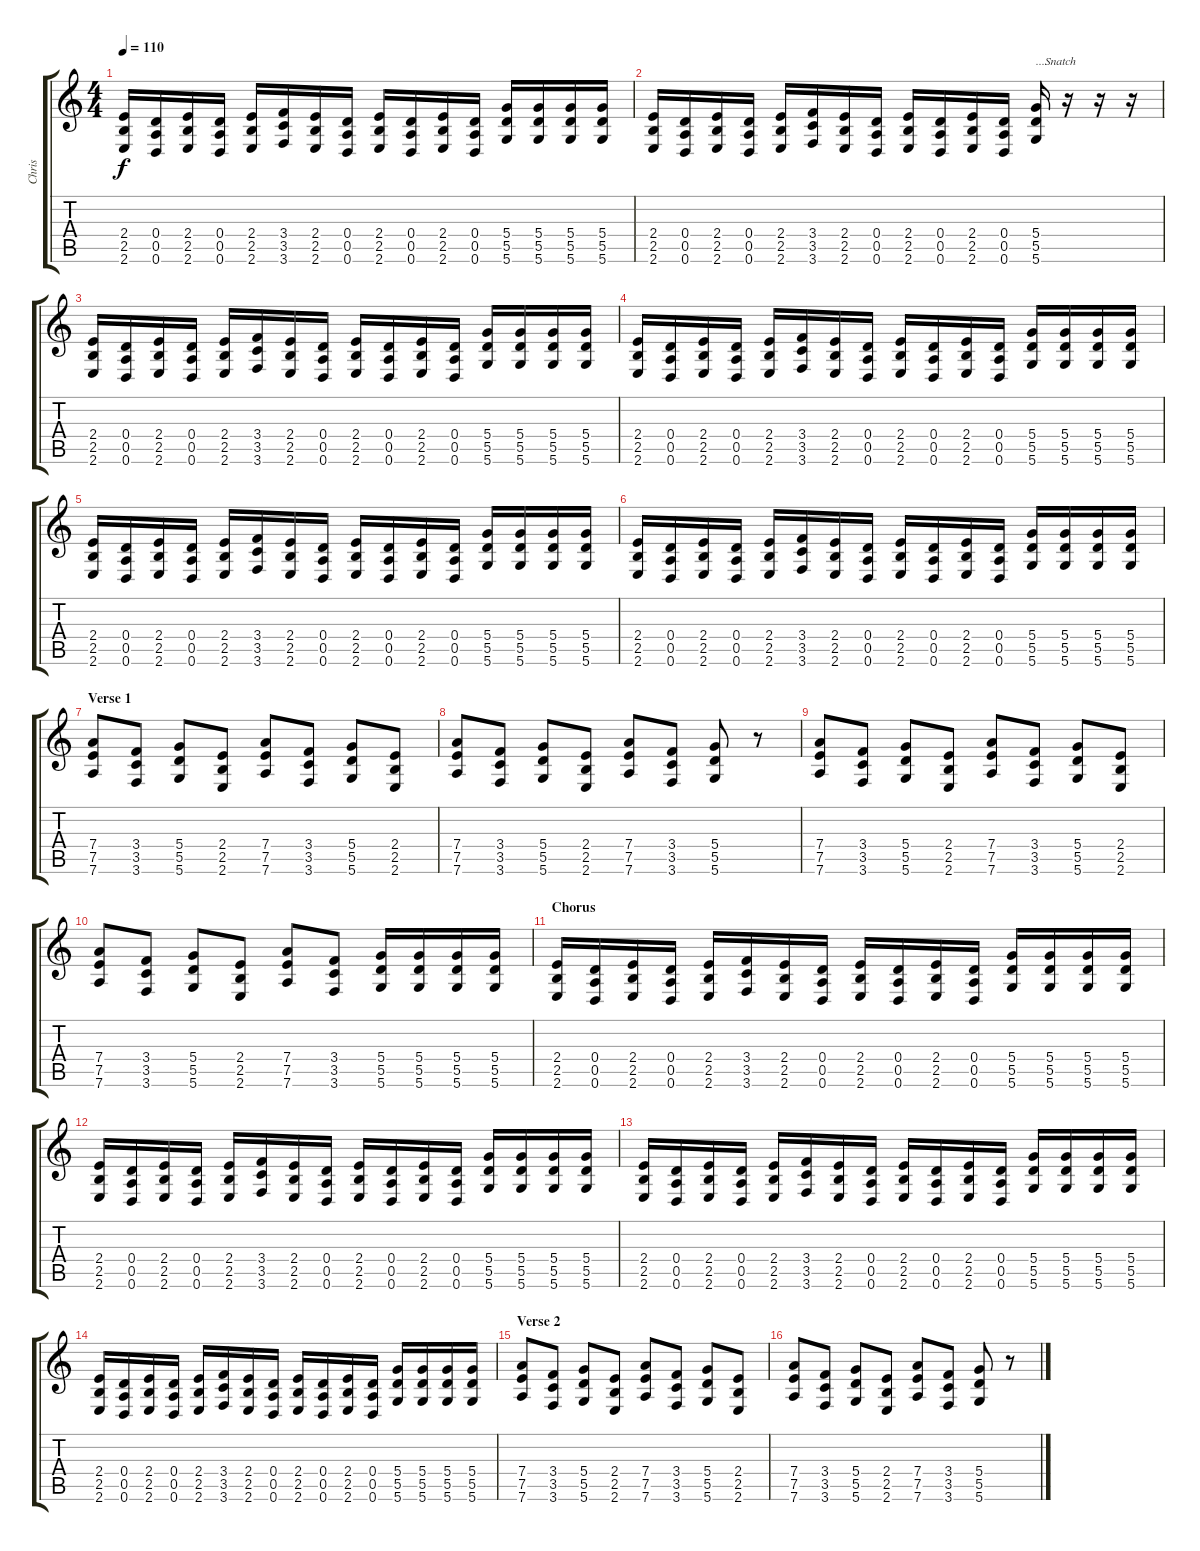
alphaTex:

\track ("Chris" "Chris") {instrument distortionguitar}
\staff {score tabs}
\tuning (E4 B3 G3 D3 A2 D2) {hide}
\ts (4 4)
\tempo 110
\clef g2
\ks c
(2.4 2.5 2.6).16{dy f instrument distortionguitar} (0.4 0.5 0.6).16 (2.4 2.5 2.6).16 (0.4 0.5 0.6).16 (2.4 2.5 2.6).16 (3.4 3.5 3.6).16 (2.4 2.5 2.6).16 (0.4 0.5 0.6).16 (2.4 2.5 2.6).16 (0.4 0.5 0.6).16 (2.4 2.5 2.6).16 (0.4 0.5 0.6).16 (5.4 5.5 5.6).16 (5.4 5.5 5.6).16 (5.4 5.5 5.6).16 (5.4 5.5 5.6).16 |
(2.4 2.5 2.6).16 (0.4 0.5 0.6).16 (2.4 2.5 2.6).16 (0.4 0.5 0.6).16 (2.4 2.5 2.6).16 (3.4 3.5 3.6).16 (2.4 2.5 2.6).16 (0.4 0.5 0.6).16 (2.4 2.5 2.6).16 (0.4 0.5 0.6).16 (2.4 2.5 2.6).16 (0.4 0.5 0.6).16 (5.4 5.5 5.6).16{txt "...Snatch"} r.16 r.16 r.16 |
(2.4 2.5 2.6).16 (0.4 0.5 0.6).16 (2.4 2.5 2.6).16 (0.4 0.5 0.6).16 (2.4 2.5 2.6).16 (3.4 3.5 3.6).16 (2.4 2.5 2.6).16 (0.4 0.5 0.6).16 (2.4 2.5 2.6).16 (0.4 0.5 0.6).16 (2.4 2.5 2.6).16 (0.4 0.5 0.6).16 (5.4 5.5 5.6).16 (5.4 5.5 5.6).16 (5.4 5.5 5.6).16 (5.4 5.5 5.6).16 |
(2.4 2.5 2.6).16 (0.4 0.5 0.6).16 (2.4 2.5 2.6).16 (0.4 0.5 0.6).16 (2.4 2.5 2.6).16 (3.4 3.5 3.6).16 (2.4 2.5 2.6).16 (0.4 0.5 0.6).16 (2.4 2.5 2.6).16 (0.4 0.5 0.6).16 (2.4 2.5 2.6).16 (0.4 0.5 0.6).16 (5.4 5.5 5.6).16 (5.4 5.5 5.6).16 (5.4 5.5 5.6).16 (5.4 5.5 5.6).16 |
(2.4 2.5 2.6).16 (0.4 0.5 0.6).16 (2.4 2.5 2.6).16 (0.4 0.5 0.6).16 (2.4 2.5 2.6).16 (3.4 3.5 3.6).16 (2.4 2.5 2.6).16 (0.4 0.5 0.6).16 (2.4 2.5 2.6).16 (0.4 0.5 0.6).16 (2.4 2.5 2.6).16 (0.4 0.5 0.6).16 (5.4 5.5 5.6).16 (5.4 5.5 5.6).16 (5.4 5.5 5.6).16 (5.4 5.5 5.6).16 |
(2.4 2.5 2.6).16 (0.4 0.5 0.6).16 (2.4 2.5 2.6).16 (0.4 0.5 0.6).16 (2.4 2.5 2.6).16 (3.4 3.5 3.6).16 (2.4 2.5 2.6).16 (0.4 0.5 0.6).16 (2.4 2.5 2.6).16 (0.4 0.5 0.6).16 (2.4 2.5 2.6).16 (0.4 0.5 0.6).16 (5.4 5.5 5.6).16 (5.4 5.5 5.6).16 (5.4 5.5 5.6).16 (5.4 5.5 5.6).16 |
\section ("" "Verse 1")
(7.4 7.5 7.6).8 (3.4 3.5 3.6).8 (5.4 5.5 5.6).8 (2.4 2.5 2.6).8 (7.4 7.5 7.6).8 (3.4 3.5 3.6).8 (5.4 5.5 5.6).8 (2.4 2.5 2.6).8 |
(7.4 7.5 7.6).8 (3.4 3.5 3.6).8 (5.4 5.5 5.6).8 (2.4 2.5 2.6).8 (7.4 7.5 7.6).8 (3.4 3.5 3.6).8 (5.4 5.5 5.6).8 r.8 |
(7.4 7.5 7.6).8 (3.4 3.5 3.6).8 (5.4 5.5 5.6).8 (2.4 2.5 2.6).8 (7.4 7.5 7.6).8 (3.4 3.5 3.6).8 (5.4 5.5 5.6).8 (2.4 2.5 2.6).8 |
(7.4 7.5 7.6).8 (3.4 3.5 3.6).8 (5.4 5.5 5.6).8 (2.4 2.5 2.6).8 (7.4 7.5 7.6).8 (3.4 3.5 3.6).8 (5.4 5.5 5.6).16 (5.4 5.5 5.6).16 (5.4 5.5 5.6).16 (5.4 5.5 5.6).16 |
\section ("" "Chorus")
(2.4 2.5 2.6).16 (0.4 0.5 0.6).16 (2.4 2.5 2.6).16 (0.4 0.5 0.6).16 (2.4 2.5 2.6).16 (3.4 3.5 3.6).16 (2.4 2.5 2.6).16 (0.4 0.5 0.6).16 (2.4 2.5 2.6).16 (0.4 0.5 0.6).16 (2.4 2.5 2.6).16 (0.4 0.5 0.6).16 (5.4 5.5 5.6).16 (5.4 5.5 5.6).16 (5.4 5.5 5.6).16 (5.4 5.5 5.6).16 |
(2.4 2.5 2.6).16 (0.4 0.5 0.6).16 (2.4 2.5 2.6).16 (0.4 0.5 0.6).16 (2.4 2.5 2.6).16 (3.4 3.5 3.6).16 (2.4 2.5 2.6).16 (0.4 0.5 0.6).16 (2.4 2.5 2.6).16 (0.4 0.5 0.6).16 (2.4 2.5 2.6).16 (0.4 0.5 0.6).16 (5.4 5.5 5.6).16 (5.4 5.5 5.6).16 (5.4 5.5 5.6).16 (5.4 5.5 5.6).16 |
(2.4 2.5 2.6).16 (0.4 0.5 0.6).16 (2.4 2.5 2.6).16 (0.4 0.5 0.6).16 (2.4 2.5 2.6).16 (3.4 3.5 3.6).16 (2.4 2.5 2.6).16 (0.4 0.5 0.6).16 (2.4 2.5 2.6).16 (0.4 0.5 0.6).16 (2.4 2.5 2.6).16 (0.4 0.5 0.6).16 (5.4 5.5 5.6).16 (5.4 5.5 5.6).16 (5.4 5.5 5.6).16 (5.4 5.5 5.6).16 |
(2.4 2.5 2.6).16 (0.4 0.5 0.6).16 (2.4 2.5 2.6).16 (0.4 0.5 0.6).16 (2.4 2.5 2.6).16 (3.4 3.5 3.6).16 (2.4 2.5 2.6).16 (0.4 0.5 0.6).16 (2.4 2.5 2.6).16 (0.4 0.5 0.6).16 (2.4 2.5 2.6).16 (0.4 0.5 0.6).16 (5.4 5.5 5.6).16 (5.4 5.5 5.6).16 (5.4 5.5 5.6).16 (5.4 5.5 5.6).16 |
\section ("" "Verse 2")
(7.4 7.5 7.6).8 (3.4 3.5 3.6).8 (5.4 5.5 5.6).8 (2.4 2.5 2.6).8 (7.4 7.5 7.6).8 (3.4 3.5 3.6).8 (5.4 5.5 5.6).8 (2.4 2.5 2.6).8 |
(7.4 7.5 7.6).8 (3.4 3.5 3.6).8 (5.4 5.5 5.6).8 (2.4 2.5 2.6).8 (7.4 7.5 7.6).8 (3.4 3.5 3.6).8 (5.4 5.5 5.6).8 r.8
